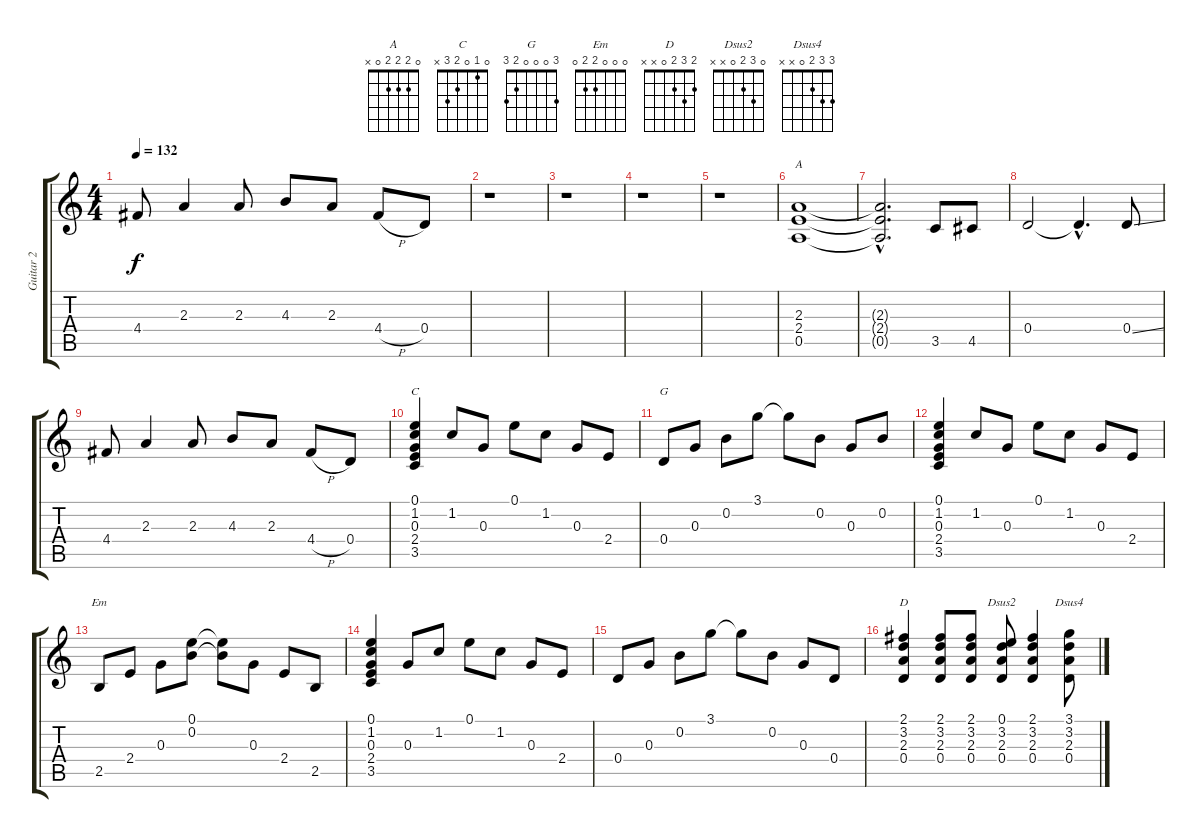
\track ("Guitar 2" "Guitar 2") {instrument electricguitarjazz}
\staff {score tabs}
\tuning (E4 B3 G3 D3 A2 E2) {hide}
\chord ("A" 0 2 2 2 0 x)
\chord ("C" 0 1 0 2 3 x)
\chord ("G" 3 0 0 0 2 3)
\chord ("Em" 0 0 0 2 2 0)
\chord ("D" 2 3 2 0 x x)
\chord ("Dsus2" 0 3 2 0 x x)
\chord ("Dsus4" 3 3 2 0 x x)
\ts (4 4)
\tempo 132
\clef g2
\ks c
4.4.8{dy f} 2.3.4 2.3.8 4.3.8 2.3.8 4.4{h}.8 0.4.8 |
r.1 |
r.1 |
r.1 |
r.1 |
(2.3 2.4 0.5).1{ch "A"} |
(2.3{hac t} 2.4{hac t} 0.5{hac t}).2{d} 3.5.8 4.5.8 |
0.4.2 0.4{hac t}.4{d} 0.4{ss}.8 |
4.4.8 2.3.4 2.3.8 4.3.8 2.3.8 4.4{h}.8 0.4.8 |
(0.1 1.2 0.3 2.4 3.5).4{ch "C"} 1.2.8 0.3.8 0.1.8 1.2.8 0.3.8 2.4.8 |
0.4.8{ch "G"} 0.3.8 0.2.8 3.1.8 3.1{t}.8 0.2.8 0.3.8 0.2.8 |
(0.1 1.2 0.3 2.4 3.5).4 1.2.8 0.3.8 0.1.8 1.2.8 0.3.8 2.4.8 |
2.5.8{ch "Em"} 2.4.8 0.3.8 (0.1 0.2).8 (0.1{t} 0.2{t}).8 0.3.8 2.4.8 2.5.8 |
(0.1 1.2 0.3 2.4 3.5).4 0.3.8 1.2.8 0.1.8 1.2.8 0.3.8 2.4.8 |
0.4.8 0.3.8 0.2.8 3.1.8 3.1{t}.8 0.2.8 0.3.8 0.4.8 |
(2.1 3.2 2.3 0.4).4{ch "D"} (2.1 3.2 2.3 0.4).8 (2.1 3.2 2.3 0.4).8 (0.1 3.2 2.3 0.4).8{ch "Dsus2"} (2.1 3.2 2.3 0.4).4 (3.1 3.2 2.3 0.4).8{ch "Dsus4"}
